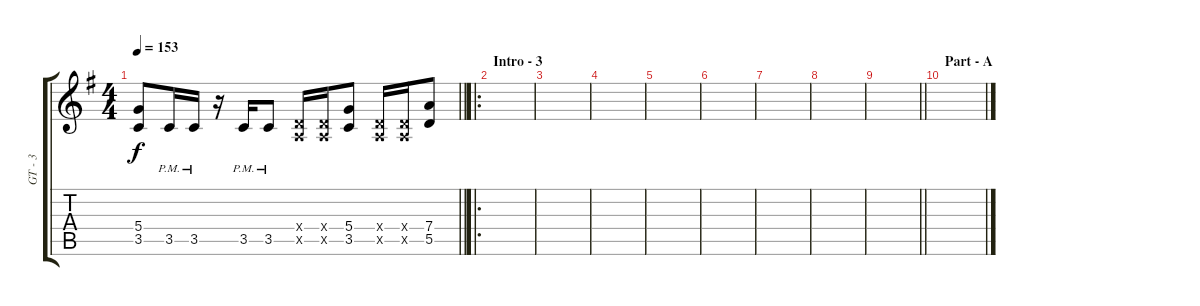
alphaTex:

\track ("GT - 3" "GT - 3") {instrument distortionguitar}
\staff {score tabs}
\tuning (E4 B3 G3 D3 A2 E2) {hide}
\ts (4 4)
\tempo 153
\clef g2
\barLineRight lightlight
\ks g
(5.4 3.5).8{dy f} 3.5{pm}.16 3.5{pm}.16 r.16 3.5{pm}.16 3.5{pm}.8 (0.4{x} 0.5{x}).16 (0.4{x} 0.5{x}).16 (5.4 3.5).8 (0.4{x} 0.5{x}).16 (0.4{x} 0.5{x}).16 (7.4 5.5).8 |
\ro
\section ("" "Intro - 3")
|
|
|
|
|
|
|
\barLineRight lightlight
|
\section ("" "Part - A")
